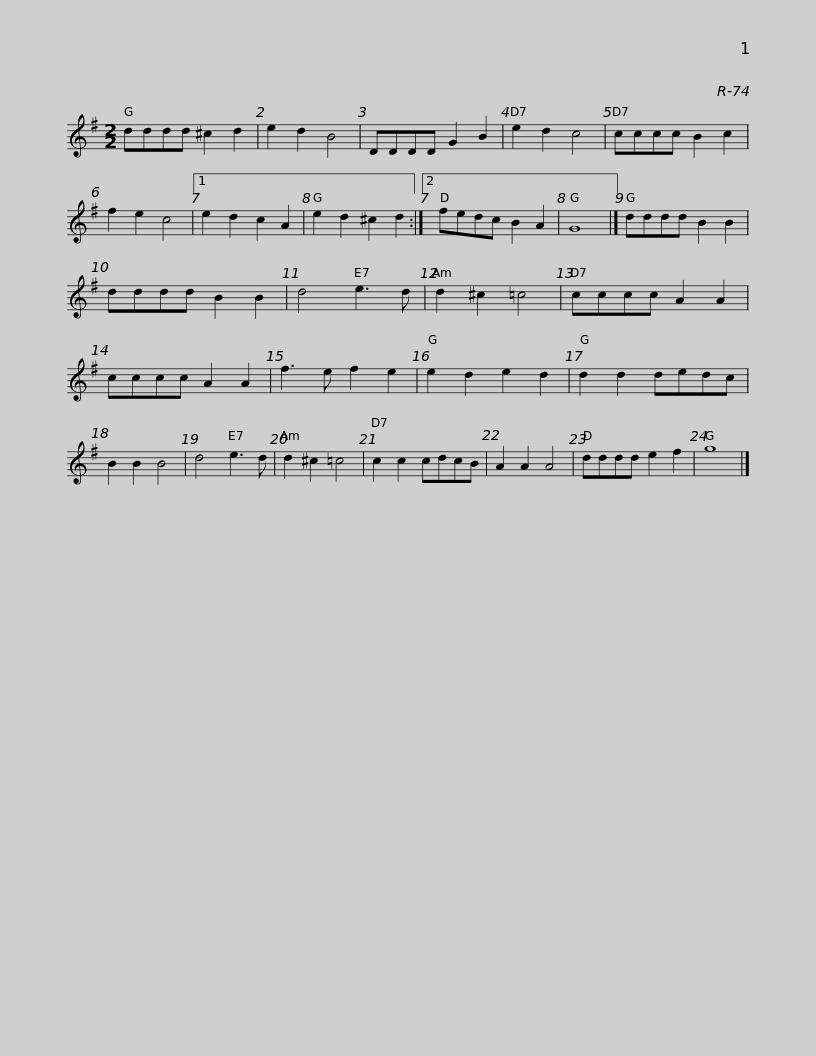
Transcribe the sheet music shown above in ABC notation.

X:1
L:1/8
M:2/2
I:linebreak $
K:G
V:1 treble
V:1
 dddd ^c2 d2 | e2 d2 B4 | DDDD G2 B2 | e2 d2 c4 | cccc B2 c2 | %5
 f2 e2 c4 |1 e2 d2 c2 A2 | e2 d2 ^c2 d2 :|2$ fedc B2 A2 | G8 |] %10
 dddd B2 B2 | dddd B2 B2 | d4 e3 d | d2 ^c2 =c4 | cccc A2 A2 | %15
 cccc A2 A2 |$ f3 e f2 e2 | e2 d2 e2 d2 | d2 d2 dedc | B2 B2 B4 | %20
 d4 e3 d | d2 ^c2 =c4 | c2 c2 cdcB | A2 A2 A4 | dddd e2 f2 |$ %25
 g8 |] %26
